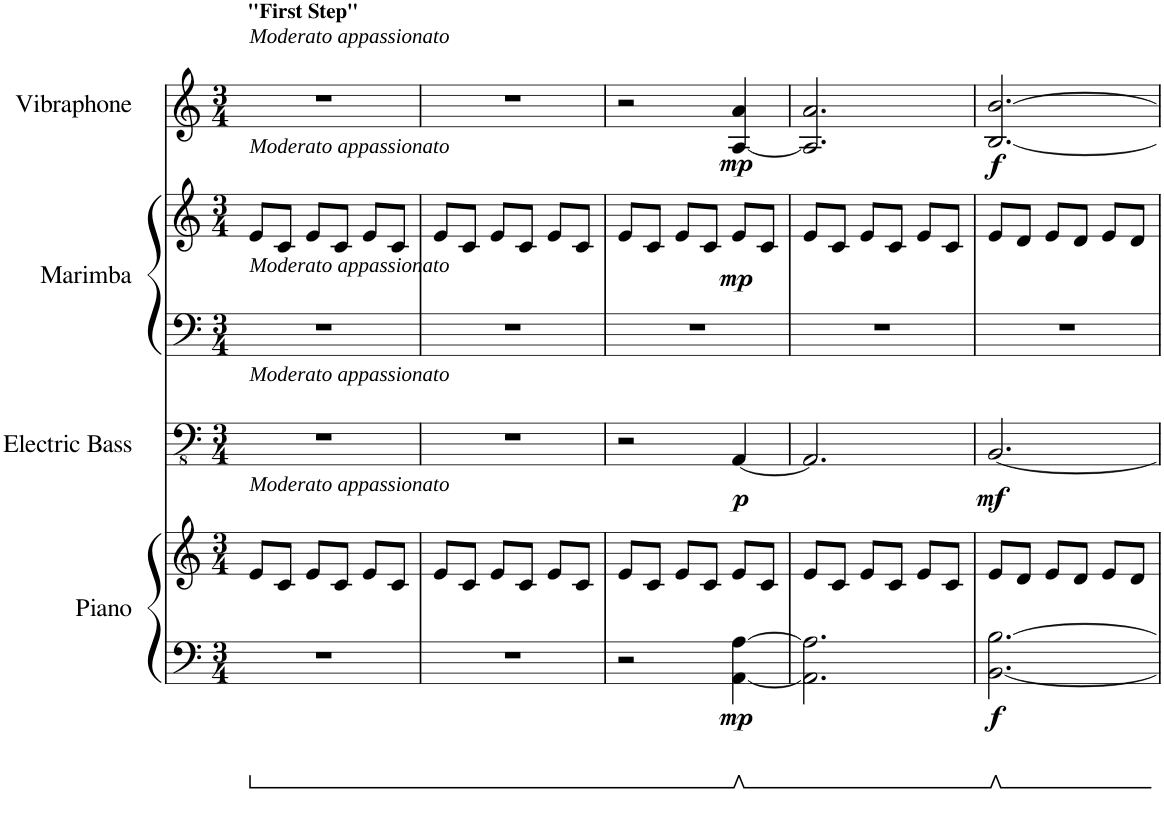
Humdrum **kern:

**kern	**kern	**dynam	**kern	**dynam	**kern	**dynam	**kern	**dynam
*part4	*part4	*part4	*part3	*part3	*part2	*part2	*part1	*part1
*staff5	*staff4	*staff4/5	*staff3	*staff3	*staff2	*staff2	*staff1	*staff1
*I"Piano	*	*	*I"Electric Bass	*	*I"Marimba	*	*I"Vibraphone	*
*I'Pno.	*	*	*I'El. B.	*	*I'Mrm.	*	*I'Vib.	*
*clefF4	*clefG2	*	*clefFv4	*	*clefG2	*	*clefG2	*
*k[]	*k[]	*	*k[]	*	*k[]	*	*k[]	*
*M3/4	*M3/4	*	*M3/4	*	*M3/4	*	*M3/4	*
=1	=1	=1	=1	=1	=1	=1	=1	=1
!	!	!	!	!	!	!	!LO:TX:a:i:t=Moderato appassionato	!
!	!	!	!	!	!	!	!LO:TX:a:B:t="First Step"	!
!	!	!	!	!	!LO:TX:a:i:t=Moderato appassionato	!	!	!
!	!	!	!LO:TX:a:i:t=Moderato appassionato	!	!	!	!	!
!	!LO:TX:a:i:t=Moderato appassionato	!	!	!	!	!	!	!
2.r	8e/L	.	2.r	.	8e/L	.	2.r	.
.	8c/J	.	.	.	8c/J	.	.	.
.	8e/L	.	.	.	8e/L	.	.	.
.	8c/J	.	.	.	8c/J	.	.	.
.	8e/L	.	.	.	8e/L	.	.	.
.	8c/J	.	.	.	8c/J	.	.	.
=2	=2	=2	=2	=2	=2	=2	=2	=2
2.r	8e/L	.	2.r	.	8e/L	.	2.r	.
.	8c/J	.	.	.	8c/J	.	.	.
.	8e/L	.	.	.	8e/L	.	.	.
.	8c/J	.	.	.	8c/J	.	.	.
.	8e/L	.	.	.	8e/L	.	.	.
.	8c/J	.	.	.	8c/J	.	.	.
=3	=3	=3	=3	=3	=3	=3	=3	=3
2r	8e/L	.	2r	.	8e/L	.	2r	.
.	8c/J	.	.	.	8c/J	.	.	.
.	8e/L	.	.	.	8e/L	.	.	.
.	8c/J	.	.	.	8c/J	.	.	.
!	!	!LO:DY:b=2	!	!LO:DY:b	!	!LO:DY:b	!	!LO:DY:b
[4AA\ [4A\	8e/L	mp	[4AAA/	p	8e/L	mp	[4A/ 4a/	mp
.	8c/J	.	.	.	8c/J	.	.	.
=4	=4	=4	=4	=4	=4	=4	=4	=4
2.AA\] 2.A\]	8e/L	.	2.AAA/]	.	8e/L	.	2.A/] 2.a/	.
.	8c/J	.	.	.	8c/J	.	.	.
.	8e/L	.	.	.	8e/L	.	.	.
.	8c/J	.	.	.	8c/J	.	.	.
.	8e/L	.	.	.	8e/L	.	.	.
.	8c/J	.	.	.	8c/J	.	.	.
=5	=5	=5	=5	=5	=5	=5	=5	=5
!	!	!LO:DY:b=2	!	!LO:DY:b	!	!	!	!LO:DY:b
[2.BB\ [2.B\	8e/L	f	[2.BBB/	mf	8e/L	.	[2.B/ [2.b/	f
.	8d/J	.	.	.	8d/J	.	.	.
.	8e/L	.	.	.	8e/L	.	.	.
.	8d/J	.	.	.	8d/J	.	.	.
.	8e/L	.	.	.	8e/L	.	.	.
.	8d/J	.	.	.	8d/J	.	.	.
=	=	=	=	=	=	=	=	=
*-	*-	*-	*-	*-	*-	*-	*-	*-
